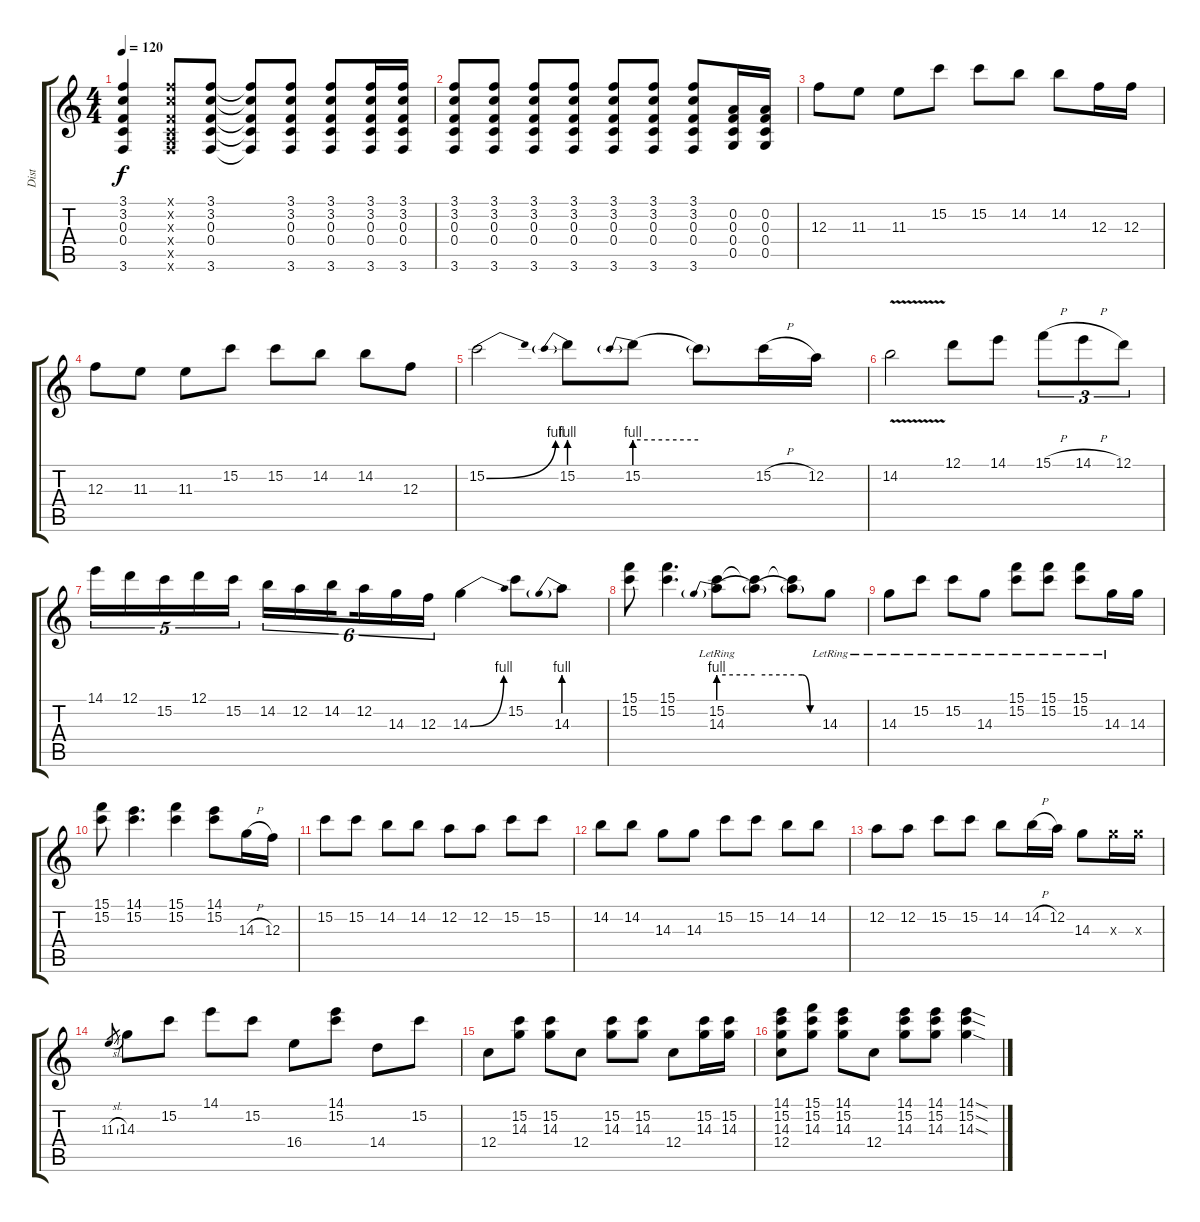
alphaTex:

\track ("Dist" "Dist") {instrument distortionguitar}
\staff {score tabs}
\tuning (D4 A3 F3 C3 G2 D2) {hide}
\ts (4 4)
\tempo 120
\clef g2
\ks c
(3.1 3.2 0.3 0.4 3.6).4{dy f} (3.1{x} 3.2{x} 0.3{x} 0.4{x} 2.5{x} 3.6{x}).8 (3.1 3.2 0.3 0.4 3.6).8 (3.1{t} 3.2{t} 0.3{t} 0.4{t} 3.6{t}).8 (3.1 3.2 0.3 0.4 3.6).8 (3.1 3.2 0.3 0.4 3.6).8 (3.1 3.2 0.3 0.4 3.6).16 (3.1 3.2 0.3 0.4 3.6).16 |
(3.1 3.2 0.3 0.4 3.6).8 (3.1 3.2 0.3 0.4 3.6).8 (3.1 3.2 0.3 0.4 3.6).8 (3.1 3.2 0.3 0.4 3.6).8 (3.1 3.2 0.3 0.4 3.6).8 (3.1 3.2 0.3 0.4 3.6).8 (3.1 3.2 0.3 0.4 3.6).8 (0.2 0.3 0.4 0.5).16 (0.2 0.3 0.4 0.5).16 |
12.3.8 11.3.8 11.3.8 15.2.8 15.2.8 14.2.8 14.2.8 12.3.16 12.3.16 |
12.3.8 11.3.8 11.3.8 15.2.8 15.2.8 14.2.8 14.2.8 12.3.8 |
15.2{be (bend 0 0 60 4)}.2 15.2{be (prebend 0 4 60 4)}.8 15.2{be (prebend 0 4 60 4)}.8 15.2{be (hold 40 0 60 0) t}.8 15.2{h}.16 12.2.16 |
14.2{v}.2 12.1.8 14.1.8 15.1{h}.8{tu (3 2)} 14.1{h}.8{tu (3 2)} 12.1.8{tu (3 2)} |
14.1.16{tu (5 4)} 12.1.16{tu (5 4)} 15.2.16{tu (5 4)} 12.1.16{tu (5 4)} 15.2.16{tu (5 4)} 14.2.16{tu (6 4)} 12.2.16{tu (6 4)} 14.2.16{tu (6 4) beam splitsecondary} 12.2.16{tu (6 4)} 14.3.16{tu (6 4)} 12.3.16{tu (6 4)} 14.3{be (bend 0 0 60 4)}.4 15.2.8 14.3{be (prebend 0 4 60 4)}.8 |
(15.1 15.2).8 (15.1 15.2).4{d} (15.2{lr} 14.3{be (prebend 0 4 60 4) lr}).8 (15.2{t} 14.3{be (hold 0 4 60 4) t}).8 (15.2{t} 14.3{be (custom 0 4 20 4 40 0 60 0) t}).8 14.3{lr}.8 |
14.3{lr}.8 15.2{lr}.8 15.2{lr}.8 14.3{lr}.8 (15.1{lr} 15.2{lr}).8 (15.1{lr} 15.2{lr}).8 (15.1{lr} 15.2{lr}).8 14.3{lr}.16 14.3.16 |
(15.1 15.2).8 (14.1 15.2).4{d} (15.1 15.2).4 (14.1 15.2).8 14.3{h}.16 12.3.16 |
15.2.8 15.2.8 14.2.8 14.2.8 12.2.8 12.2.8 15.2.8 15.2.8 |
14.2.8 14.2.8 14.3.8 14.3.8 15.2.8 15.2.8 14.2.8 14.2.8 |
12.2.8 12.2.8 15.2.8 15.2.8 14.2.8 14.2{h}.16 12.2.16 14.3.8 14.3{x}.16 14.3{x}.16 |
11.3{sl}.8{gr} 14.3.8 15.2.8 14.1.8 15.2.8 16.4.8 (14.1 15.2).8 14.4.8 15.2.8 |
12.4.8 (15.2 14.3).8 (15.2 14.3).8 12.4.8 (15.2 14.3).8 (15.2 14.3).8 12.4.8 (15.2 14.3).16 (15.2 14.3).16 |
(14.1 15.2 14.3 12.4).8 (15.1 15.2 14.3).8 (14.1 15.2 14.3).8 12.4.8 (14.1 15.2 14.3).8 (14.1 15.2 14.3).8 (14.1{sod} 15.2{sod} 14.3{sod}).4
